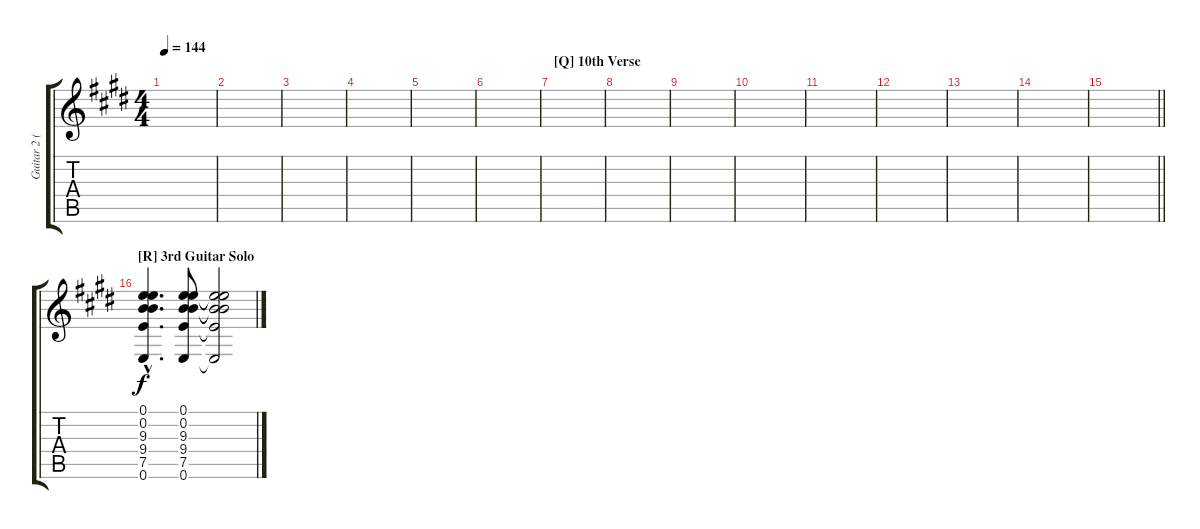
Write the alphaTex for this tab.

\track ("Guitar 2 (12 string)" "Guitar 2 (") {instrument acousticguitarsteel}
\staff {score tabs}
\tuning (E4 B3 G3 D3 A2 E2) {hide}
\ts (4 4)
\tempo 144
\clef g2
\ks e
|
|
|
|
|
|
\section ("" "[Q] 10th Verse")
|
|
|
|
|
|
|
|
\barLineRight lightlight
|
\section ("" "[R] 3rd Guitar Solo")
(0.1{hac} 0.2{hac} 9.3{hac} 9.4{hac} 7.5{hac} 0.6{hac}).4{d} (0.1 0.2 9.3 9.4 7.5 0.6).8 (0.1{t} 0.2{t} 9.3{t} 9.4{t} 7.5{t} 0.6{t}).2
